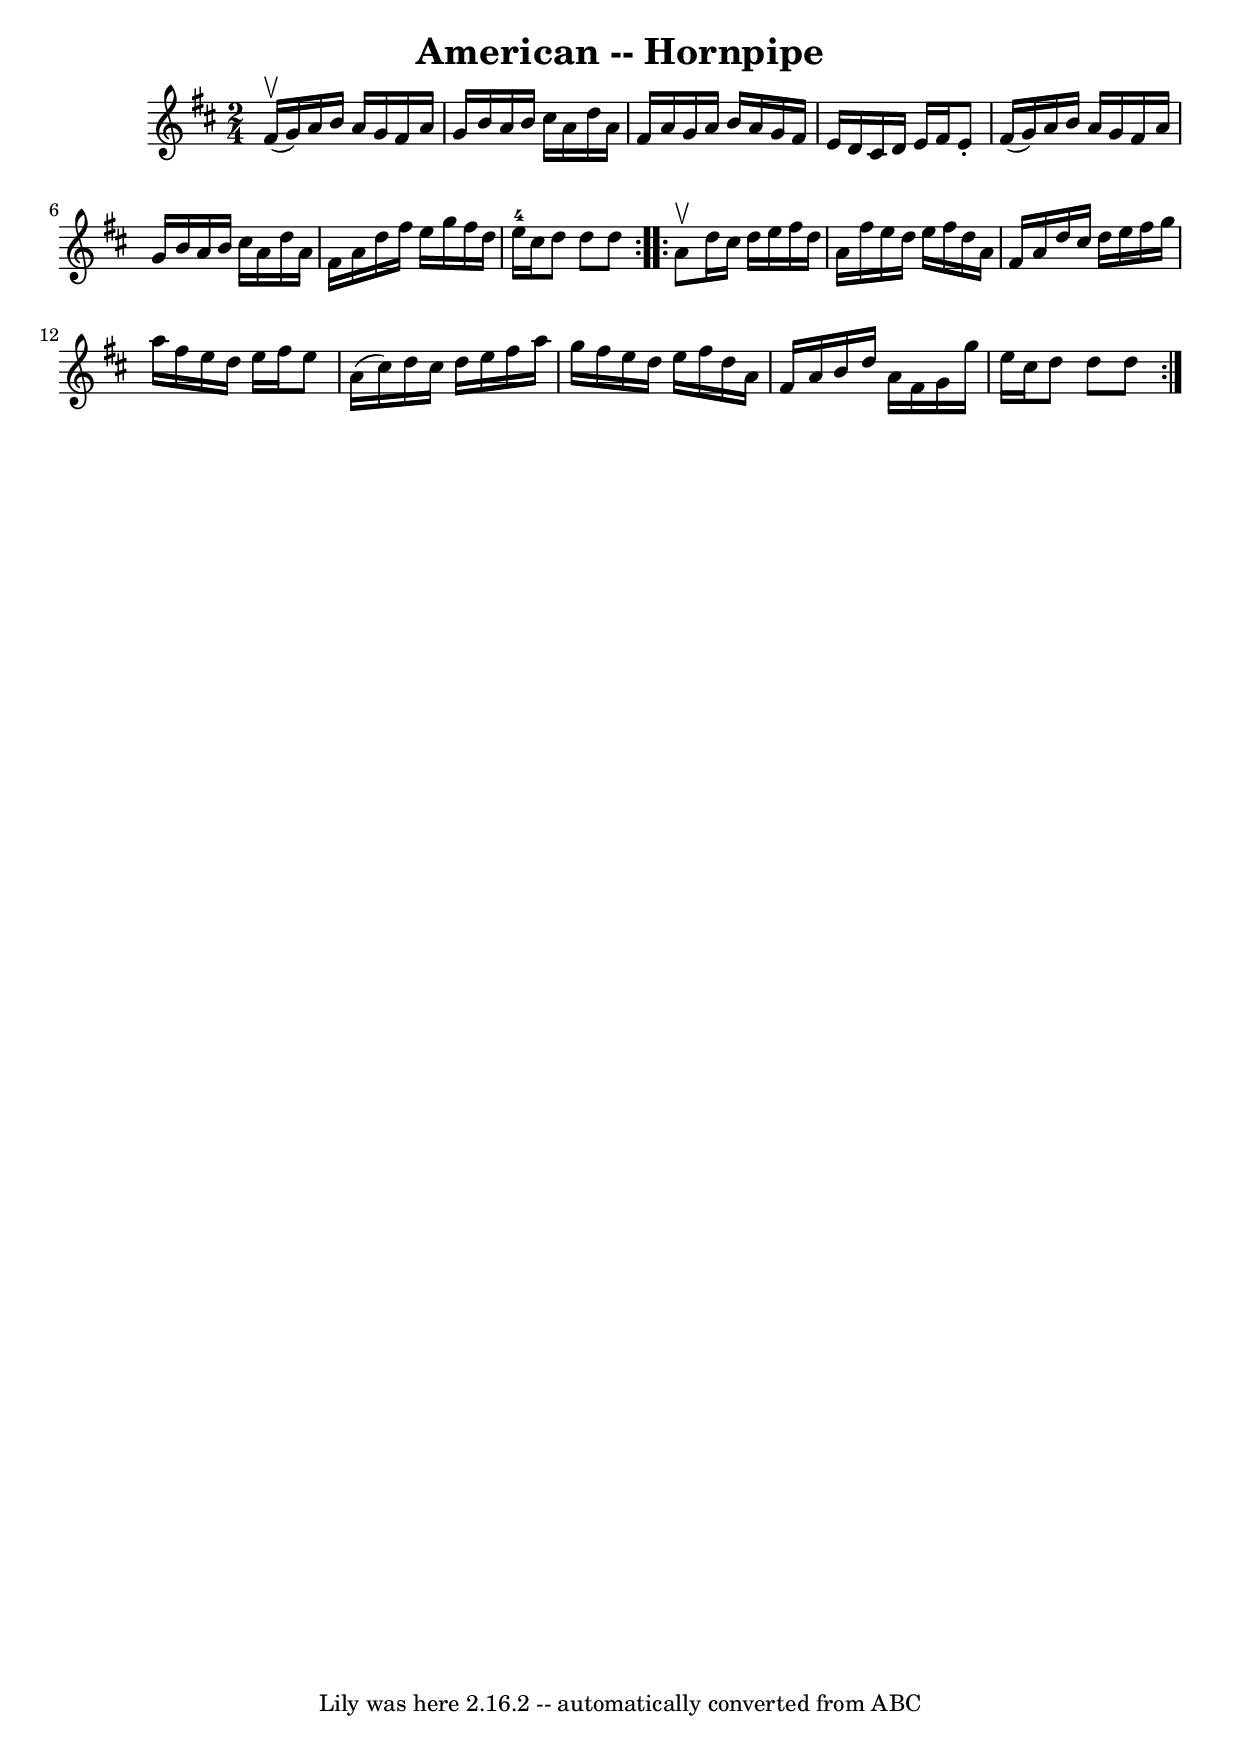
\version "2.7.40"
\include "Mammoth.ily"
\header {
	%% book = "Cole's 1000 Fiddle Tunes"
	crossRefNumber = "1"
	footnotes = ""
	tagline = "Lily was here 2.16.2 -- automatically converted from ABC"
	title = "American -- Hornpipe"
}
voicedefault =  {
\set Score.defaultBarType = "empty"

\repeat volta 2 {
\time 2/4 \key d \major fis'16 (^\upbow g'16) |
 a'16 b'16  
 a'16 g'16 fis'16 a'16 g'16 b'16  |
 a'16 b'16    
cis''16 a'16 d''16 a'16 fis'16 a'16  |
 g'16 a'16    
b'16 a'16 g'16 fis'16 e'16 d'16  |
 cis'16 d'16    
e'16 fis'16 e'8 -. fis'16 (g'16) |
 a'16 b'16    
a'16 g'16 fis'16 a'16 g'16 b'16  |
 a'16 b'16    
cis''16 a'16 d''16 a'16 fis'16 a'16  |
 d''16 fis''16 
 e''16 g''16 fis''16 d''16 e''16-4 cis''16  |
 d''8  
 d''8 d''8  }     \repeat volta 2 { a'8^\upbow |
 d''16    
cis''16 d''16 e''16 fis''16 d''16 a'16 fis''16  |
   
e''16 d''16 e''16 fis''16 d''16 a'16 fis'16 a'16  |
 
 d''16 cis''16 d''16 e''16 fis''16 g''16 a''16 fis''16  
|
 e''16 d''16 e''16 fis''16 e''8 a'16 (cis''16) 
|
 d''16 cis''16 d''16 e''16 fis''16 a''16 g''16    
fis''16  |
 e''16 d''16 e''16 fis''16 d''16 a'16    
fis'16 a'16  |
 b'16 d''16 a'16 fis'16 g'16 g''16    
e''16 cis''16  |
 d''8 d''8 d''8  }   
}

\score{
    <<

	\context Staff="default"
	{
	    \voicedefault 
	}

    >>
	\layout {
	}
	\midi {}
}
